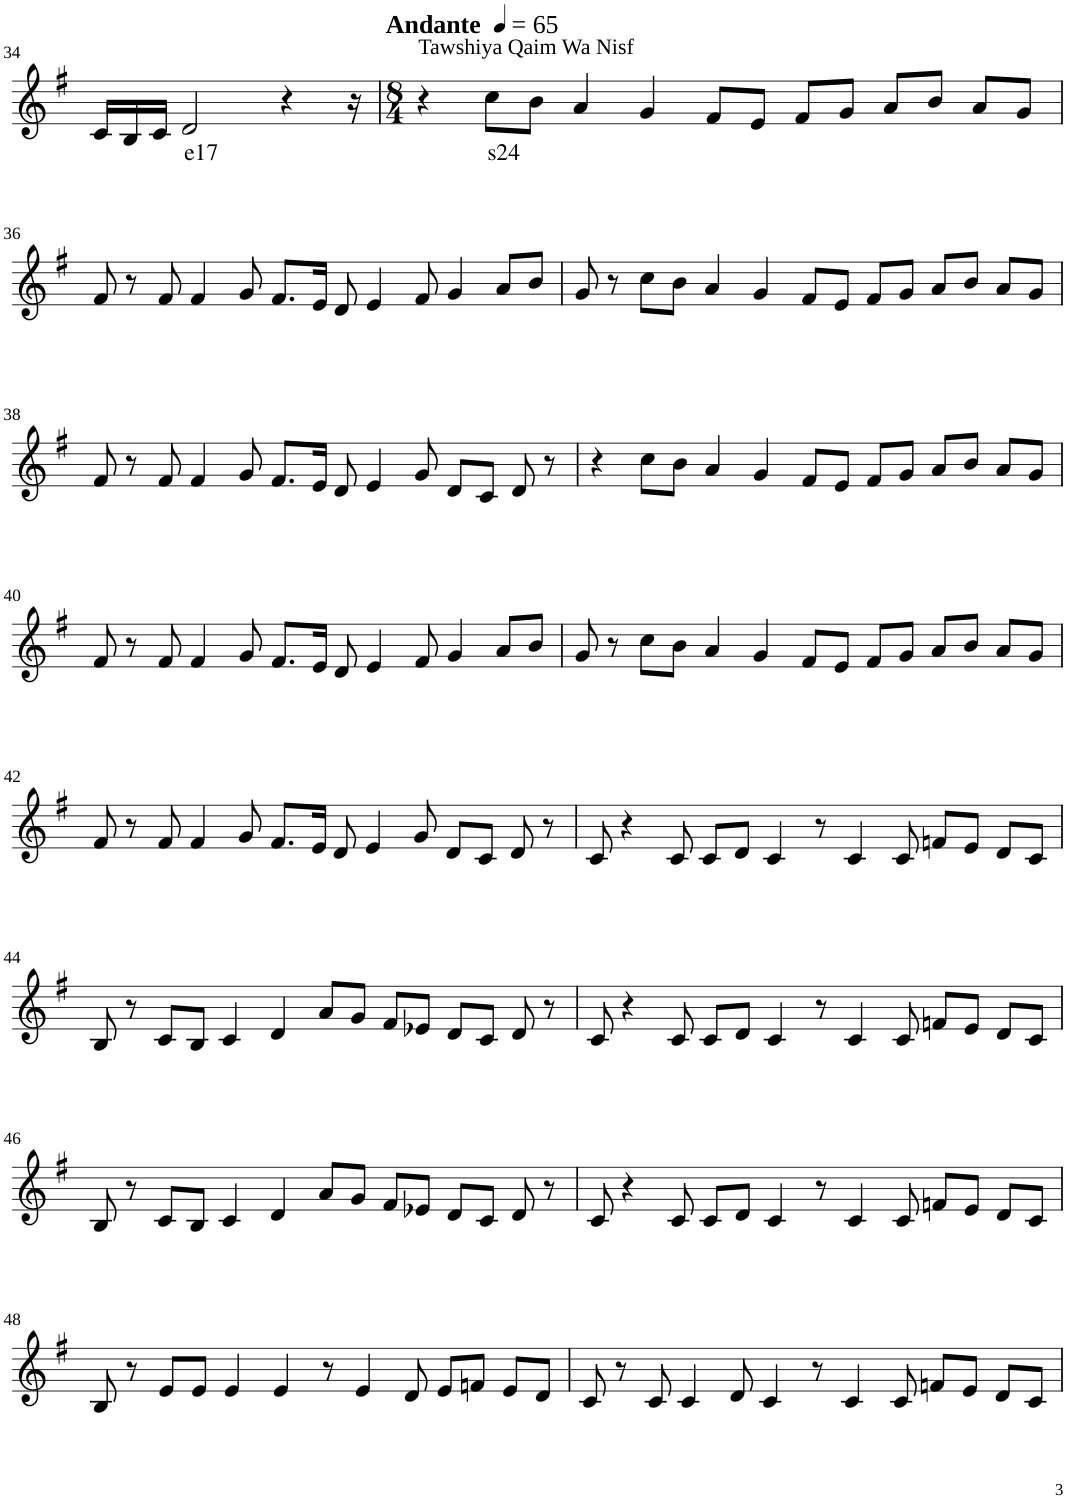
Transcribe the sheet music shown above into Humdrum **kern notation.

**kern	**text
*part1	*part1
*staff1	*staff1
*I"Violin	*
!!LO:PB:g=z
*clefG2	*
*k[f#]	*
*G:	*
*M4/4	*
=34	=34
16c/LL	.
16B/	.
16c/JJ	.
!	!LO:LY:b
2d/	e17
4r	.
16r	.
=35	=35
*M8/4	*
*MM65	*
!LO:TX:a:B:t=Andante	!
!LO:TX:a:t=Tawshiya Qaim Wa Nisf	!
4r	.
!	!LO:LY:b
8cc\L	s24
8b\J	.
4a/	.
4g/	.
8f#/L	.
8e/J	.
8f#/L	.
8g/J	.
8a/L	.
8b/J	.
8a/L	.
8g/J	.
!!LO:LB:g=z
=36	=36
8f#/	.
8r	.
8f#/	.
4f#/	.
8g/	.
8.f#/L	.
16e/Jk	.
8d/	.
4e/	.
8f#/	.
4g/	.
8a/L	.
8b/J	.
=37	=37
8g/	.
8r	.
8cc\L	.
8b\J	.
4a/	.
4g/	.
8f#/L	.
8e/J	.
8f#/L	.
8g/J	.
8a/L	.
8b/J	.
8a/L	.
8g/J	.
!!LO:LB:g=z
=38	=38
8f#/	.
8r	.
8f#/	.
4f#/	.
8g/	.
8.f#/L	.
16e/Jk	.
8d/	.
4e/	.
8g/	.
8d/L	.
8c/J	.
8d/	.
8r	.
=39	=39
4r	.
8cc\L	.
8b\J	.
4a/	.
4g/	.
8f#/L	.
8e/J	.
8f#/L	.
8g/J	.
8a/L	.
8b/J	.
8a/L	.
8g/J	.
!!LO:LB:g=z
=40	=40
8f#/	.
8r	.
8f#/	.
4f#/	.
8g/	.
8.f#/L	.
16e/Jk	.
8d/	.
4e/	.
8f#/	.
4g/	.
8a/L	.
8b/J	.
=41	=41
8g/	.
8r	.
8cc\L	.
8b\J	.
4a/	.
4g/	.
8f#/L	.
8e/J	.
8f#/L	.
8g/J	.
8a/L	.
8b/J	.
8a/L	.
8g/J	.
!!LO:LB:g=z
=42	=42
8f#/	.
8r	.
8f#/	.
4f#/	.
8g/	.
8.f#/L	.
16e/Jk	.
8d/	.
4e/	.
8g/	.
8d/L	.
8c/J	.
8d/	.
8r	.
=43	=43
8c/	.
4r	.
8c/	.
8c/L	.
8d/J	.
4c/	.
8r	.
4c/	.
8c/	.
8fn/L	.
8e/J	.
8d/L	.
8c/J	.
!!LO:LB:g=z
=44	=44
8B/	.
8r	.
8c/L	.
8B/J	.
4c/	.
4d/	.
8a/L	.
8g/J	.
8f#/L	.
8e-X/J	.
8d/L	.
8c/J	.
8d/	.
8r	.
=45	=45
8c/	.
4r	.
8c/	.
8c/L	.
8d/J	.
4c/	.
8r	.
4c/	.
8c/	.
8fn/L	.
8e/J	.
8d/L	.
8c/J	.
!!LO:LB:g=z
=46	=46
8B/	.
8r	.
8c/L	.
8B/J	.
4c/	.
4d/	.
8a/L	.
8g/J	.
8f#/L	.
8e-X/J	.
8d/L	.
8c/J	.
8d/	.
8r	.
=47	=47
8c/	.
4r	.
8c/	.
8c/L	.
8d/J	.
4c/	.
8r	.
4c/	.
8c/	.
8fn/L	.
8e/J	.
8d/L	.
8c/J	.
!!LO:LB:g=z
=48	=48
8B/	.
8r	.
8e/L	.
8e/J	.
4e/	.
4e/	.
8r	.
4e/	.
8d/	.
8e/L	.
8fn/J	.
8e/L	.
8d/J	.
=49	=49
8c/	.
8r	.
8c/	.
4c/	.
8d/	.
4c/	.
8r	.
4c/	.
8c/	.
8fn/L	.
8e/J	.
8d/L	.
8c/J	.
=	=
*-	*-
